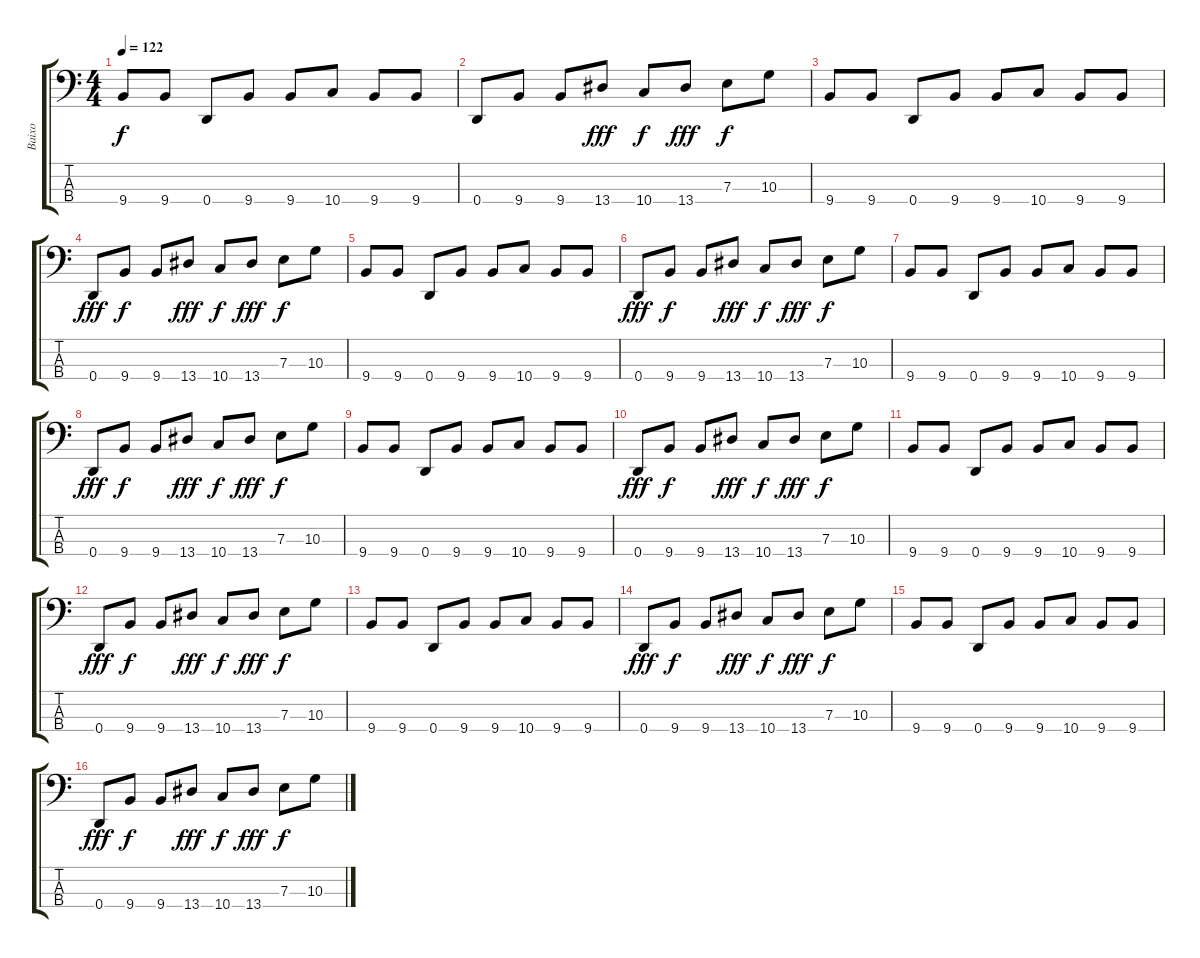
\track ("Baixo" "Baixo") {instrument electricbasspick}
\staff {score tabs}
\tuning (G2 D2 A1 D1) {hide}
\ts (4 4)
\tempo 122
\clef f4
\ks c
9.4.8{dy f} 9.4.8 0.4.8 9.4.8 9.4.8 10.4.8 9.4.8 9.4.8 |
0.4.8 9.4.8 9.4.8 13.4.8{dy fff} 10.4.8{dy f} 13.4.8{dy fff} 7.3.8{dy f} 10.3.8 |
9.4.8 9.4.8 0.4.8 9.4.8 9.4.8 10.4.8 9.4.8 9.4.8 |
0.4.8{dy fff} 9.4.8{dy f} 9.4.8 13.4.8{dy fff} 10.4.8{dy f} 13.4.8{dy fff} 7.3.8{dy f} 10.3.8 |
9.4.8 9.4.8 0.4.8 9.4.8 9.4.8 10.4.8 9.4.8 9.4.8 |
0.4.8{dy fff} 9.4.8{dy f} 9.4.8 13.4.8{dy fff} 10.4.8{dy f} 13.4.8{dy fff} 7.3.8{dy f} 10.3.8 |
9.4.8 9.4.8 0.4.8 9.4.8 9.4.8 10.4.8 9.4.8 9.4.8 |
0.4.8{dy fff} 9.4.8{dy f} 9.4.8 13.4.8{dy fff} 10.4.8{dy f} 13.4.8{dy fff} 7.3.8{dy f} 10.3.8 |
9.4.8 9.4.8 0.4.8 9.4.8 9.4.8 10.4.8 9.4.8 9.4.8 |
0.4.8{dy fff} 9.4.8{dy f} 9.4.8 13.4.8{dy fff} 10.4.8{dy f} 13.4.8{dy fff} 7.3.8{dy f} 10.3.8 |
9.4.8 9.4.8 0.4.8 9.4.8 9.4.8 10.4.8 9.4.8 9.4.8 |
0.4.8{dy fff} 9.4.8{dy f} 9.4.8 13.4.8{dy fff} 10.4.8{dy f} 13.4.8{dy fff} 7.3.8{dy f} 10.3.8 |
9.4.8 9.4.8 0.4.8 9.4.8 9.4.8 10.4.8 9.4.8 9.4.8 |
0.4.8{dy fff} 9.4.8{dy f} 9.4.8 13.4.8{dy fff} 10.4.8{dy f} 13.4.8{dy fff} 7.3.8{dy f} 10.3.8 |
9.4.8 9.4.8 0.4.8 9.4.8 9.4.8 10.4.8 9.4.8 9.4.8 |
0.4.8{dy fff} 9.4.8{dy f} 9.4.8 13.4.8{dy fff} 10.4.8{dy f} 13.4.8{dy fff} 7.3.8{dy f} 10.3.8
